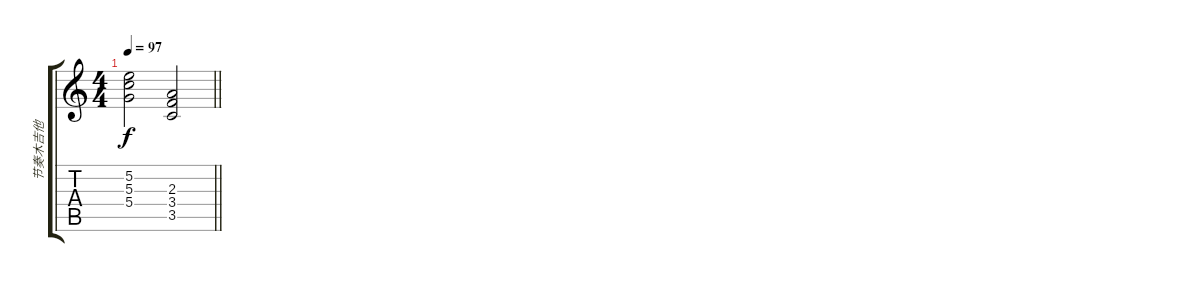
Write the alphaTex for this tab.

\track ("节奏木吉他" "节奏木吉他") {instrument electricguitarclean}
\staff {score tabs}
\tuning (E4 B3 G3 D3 A2 E2) {hide}
\ts (4 4)
\tempo 97
\clef g2
\barLineRight lightlight
\ks c
(5.2 5.3 5.4).2{dy f} (2.3 3.4 3.5).2
